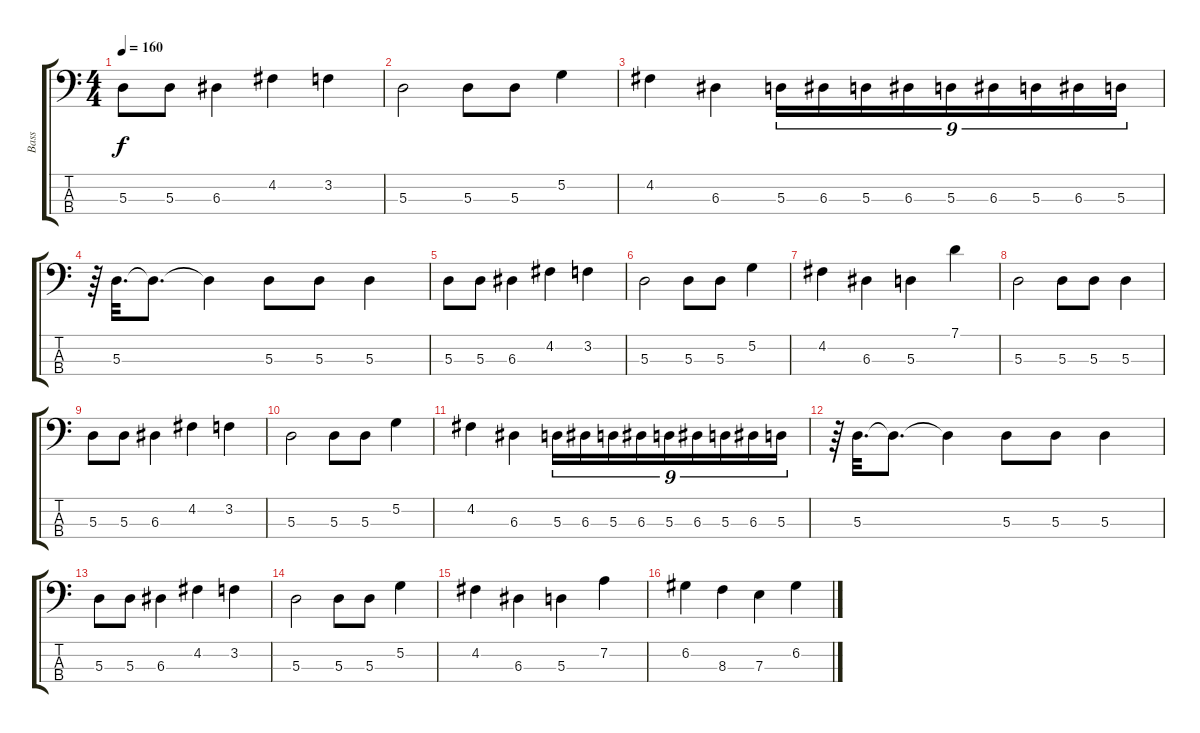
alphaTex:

\track ("Bass" "Bass") {instrument electricbassfinger}
\staff {score tabs}
\tuning (G2 D2 A1 E1) {hide}
\ts (4 4)
\tempo 160
\clef f4
\ks c
5.3.8{dy f} 5.3.8 6.3.4 4.2.4 3.2.4 |
5.3.2 5.3.8 5.3.8 5.2.4 |
4.2.4 6.3.4 5.3.16{tu (9 8)} 6.3.16{tu (9 8)} 5.3.16{tu (9 8)} 6.3.16{tu (9 8)} 5.3.16{tu (9 8)} 6.3.16{tu (9 8)} 5.3.16{tu (9 8)} 6.3.16{tu (9 8)} 5.3.16{tu (9 8)} |
r.64 5.3.32{d} 5.3{t}.8{d} 5.3{t}.4 5.3.8 5.3.8 5.3.4 |
5.3.8 5.3.8 6.3.4 4.2.4 3.2.4 |
5.3.2 5.3.8 5.3.8 5.2.4 |
4.2.4 6.3.4 5.3.4 7.1.4 |
5.3.2 5.3.8 5.3.8 5.3.4 |
5.3.8 5.3.8 6.3.4 4.2.4 3.2.4 |
5.3.2 5.3.8 5.3.8 5.2.4 |
4.2.4 6.3.4 5.3.16{tu (9 8)} 6.3.16{tu (9 8)} 5.3.16{tu (9 8)} 6.3.16{tu (9 8)} 5.3.16{tu (9 8)} 6.3.16{tu (9 8)} 5.3.16{tu (9 8)} 6.3.16{tu (9 8)} 5.3.16{tu (9 8)} |
r.64 5.3.32{d} 5.3{t}.8{d} 5.3{t}.4 5.3.8 5.3.8 5.3.4 |
5.3.8 5.3.8 6.3.4 4.2.4 3.2.4 |
5.3.2 5.3.8 5.3.8 5.2.4 |
4.2.4 6.3.4 5.3.4 7.2.4 |
6.2.4 8.3.4 7.3.4 6.2.4
